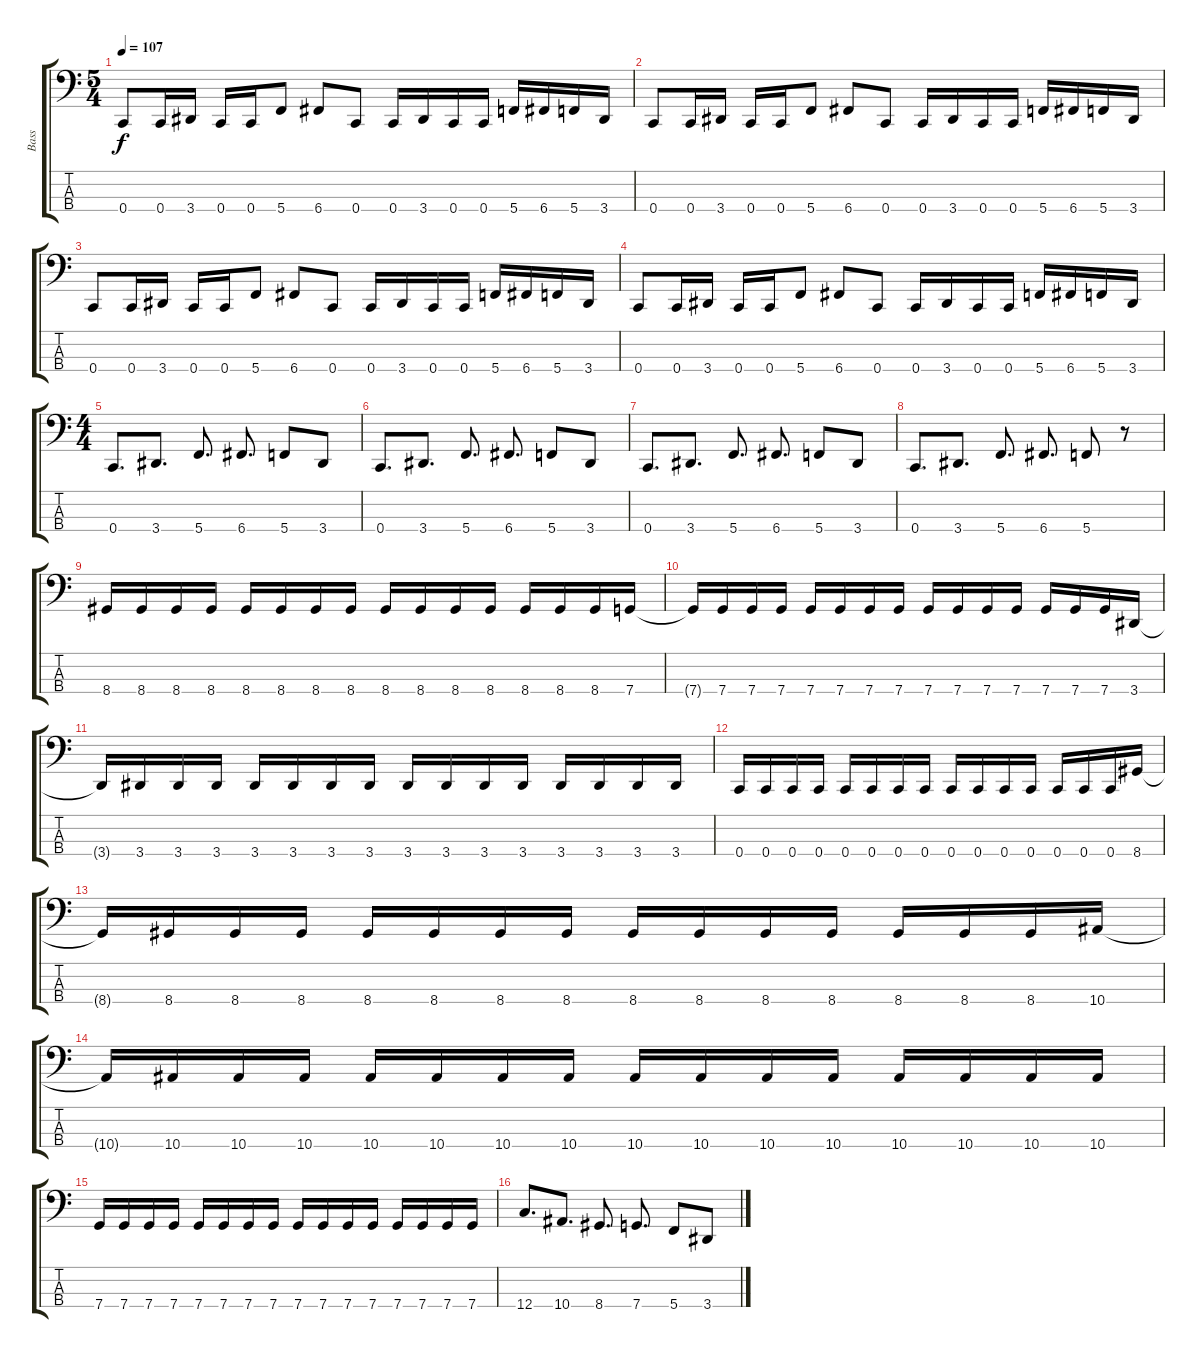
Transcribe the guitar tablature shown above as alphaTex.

\track ("Bass" "Bass") {instrument electricbassfinger}
\staff {score tabs}
\tuning (F2 C2 G1 C1) {hide}
\ts (5 4)
\tempo 107
\clef f4
\ks c
0.4.8{dy f} 0.4.16 3.4.16 0.4.16 0.4.16 5.4.8 6.4.8 0.4.8 0.4.16 3.4.16 0.4.16 0.4.16 5.4.16 6.4.16 5.4.16 3.4.16 |
0.4.8 0.4.16 3.4.16 0.4.16 0.4.16 5.4.8 6.4.8 0.4.8 0.4.16 3.4.16 0.4.16 0.4.16 5.4.16 6.4.16 5.4.16 3.4.16 |
0.4.8 0.4.16 3.4.16 0.4.16 0.4.16 5.4.8 6.4.8 0.4.8 0.4.16 3.4.16 0.4.16 0.4.16 5.4.16 6.4.16 5.4.16 3.4.16 |
0.4.8 0.4.16 3.4.16 0.4.16 0.4.16 5.4.8 6.4.8 0.4.8 0.4.16 3.4.16 0.4.16 0.4.16 5.4.16 6.4.16 5.4.16 3.4.16 |
\ts (4 4)
0.4.8{d} 3.4.8{d} 5.4.8{d} 6.4.8{d} 5.4.8 3.4.8 |
0.4.8{d} 3.4.8{d} 5.4.8{d} 6.4.8{d} 5.4.8 3.4.8 |
0.4.8{d} 3.4.8{d} 5.4.8{d} 6.4.8{d} 5.4.8 3.4.8 |
0.4.8{d} 3.4.8{d} 5.4.8{d} 6.4.8{d} 5.4.8 r.8 |
8.4.16 8.4.16 8.4.16 8.4.16 8.4.16 8.4.16 8.4.16 8.4.16 8.4.16 8.4.16 8.4.16 8.4.16 8.4.16 8.4.16 8.4.16 7.4.16 |
7.4{t}.16 7.4.16 7.4.16 7.4.16 7.4.16 7.4.16 7.4.16 7.4.16 7.4.16 7.4.16 7.4.16 7.4.16 7.4.16 7.4.16 7.4.16 3.4.16 |
3.4{t}.16 3.4.16 3.4.16 3.4.16 3.4.16 3.4.16 3.4.16 3.4.16 3.4.16 3.4.16 3.4.16 3.4.16 3.4.16 3.4.16 3.4.16 3.4.16 |
0.4.16 0.4.16 0.4.16 0.4.16 0.4.16 0.4.16 0.4.16 0.4.16 0.4.16 0.4.16 0.4.16 0.4.16 0.4.16 0.4.16 0.4.16 8.4.16 |
8.4{t}.16 8.4.16 8.4.16 8.4.16 8.4.16 8.4.16 8.4.16 8.4.16 8.4.16 8.4.16 8.4.16 8.4.16 8.4.16 8.4.16 8.4.16 10.4.16 |
10.4{t}.16 10.4.16 10.4.16 10.4.16 10.4.16 10.4.16 10.4.16 10.4.16 10.4.16 10.4.16 10.4.16 10.4.16 10.4.16 10.4.16 10.4.16 10.4.16 |
7.4.16 7.4.16 7.4.16 7.4.16 7.4.16 7.4.16 7.4.16 7.4.16 7.4.16 7.4.16 7.4.16 7.4.16 7.4.16 7.4.16 7.4.16 7.4.16 |
12.4.8{d} 10.4.8{d} 8.4.8{d} 7.4.8{d} 5.4.8 3.4.8
